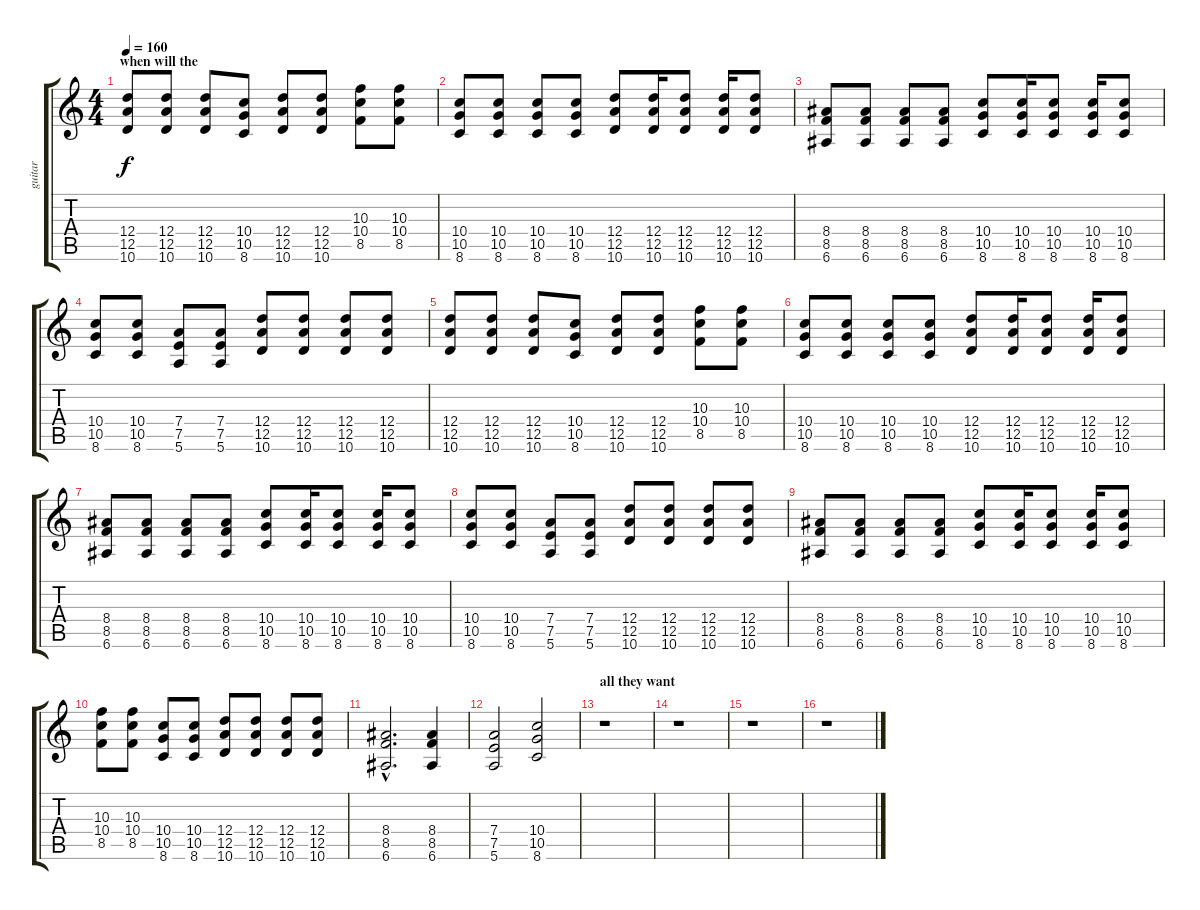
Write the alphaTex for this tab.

\track ("guitar" "guitar") {instrument distortionguitar}
\staff {score tabs}
\tuning (E4 B3 G3 D3 A2 E2) {hide}
\ts (4 4)
\section ("" "when will the")
\tempo 160
\clef g2
\ks c
(12.4 12.5 10.6).8{dy f} (12.4 12.5 10.6).8 (12.4 12.5 10.6).8 (10.4 10.5 8.6).8 (12.4 12.5 10.6).8 (12.4 12.5 10.6).8 (10.3 10.4 8.5).8 (10.3 10.4 8.5).8 |
(10.4 10.5 8.6).8 (10.4 10.5 8.6).8 (10.4 10.5 8.6).8 (10.4 10.5 8.6).8 (12.4 12.5 10.6).8 (12.4 12.5 10.6).16 (12.4 12.5 10.6).8 (12.4 12.5 10.6).16 (12.4 12.5 10.6).8 |
(8.4 8.5 6.6).8 (8.4 8.5 6.6).8 (8.4 8.5 6.6).8 (8.4 8.5 6.6).8 (10.4 10.5 8.6).8 (10.4 10.5 8.6).16 (10.4 10.5 8.6).8 (10.4 10.5 8.6).16 (10.4 10.5 8.6).8 |
(10.4 10.5 8.6).8 (10.4 10.5 8.6).8 (7.4 7.5 5.6).8 (7.4 7.5 5.6).8 (12.4 12.5 10.6).8 (12.4 12.5 10.6).8 (12.4 12.5 10.6).8 (12.4 12.5 10.6).8 |
(12.4 12.5 10.6).8 (12.4 12.5 10.6).8 (12.4 12.5 10.6).8 (10.4 10.5 8.6).8 (12.4 12.5 10.6).8 (12.4 12.5 10.6).8 (10.3 10.4 8.5).8 (10.3 10.4 8.5).8 |
(10.4 10.5 8.6).8 (10.4 10.5 8.6).8 (10.4 10.5 8.6).8 (10.4 10.5 8.6).8 (12.4 12.5 10.6).8 (12.4 12.5 10.6).16 (12.4 12.5 10.6).8 (12.4 12.5 10.6).16 (12.4 12.5 10.6).8 |
(8.4 8.5 6.6).8 (8.4 8.5 6.6).8 (8.4 8.5 6.6).8 (8.4 8.5 6.6).8 (10.4 10.5 8.6).8 (10.4 10.5 8.6).16 (10.4 10.5 8.6).8 (10.4 10.5 8.6).16 (10.4 10.5 8.6).8 |
(10.4 10.5 8.6).8 (10.4 10.5 8.6).8 (7.4 7.5 5.6).8 (7.4 7.5 5.6).8 (12.4 12.5 10.6).8 (12.4 12.5 10.6).8 (12.4 12.5 10.6).8 (12.4 12.5 10.6).8 |
(8.4 8.5 6.6).8 (8.4 8.5 6.6).8 (8.4 8.5 6.6).8 (8.4 8.5 6.6).8 (10.4 10.5 8.6).8 (10.4 10.5 8.6).16 (10.4 10.5 8.6).8 (10.4 10.5 8.6).16 (10.4 10.5 8.6).8 |
(10.3 10.4 8.5).8 (10.3 10.4 8.5).8 (10.4 10.5 8.6).8 (10.4 10.5 8.6).8 (12.4 12.5 10.6).8 (12.4 12.5 10.6).8 (12.4 12.5 10.6).8 (12.4 12.5 10.6).8 |
(8.4{hac} 8.5{hac} 6.6{hac}).2{d} (8.4 8.5 6.6).4 |
(7.4 7.5 5.6).2 (10.4 10.5 8.6).2 |
\section ("" "all they want")
r.1 |
r.1 |
r.1 |
r.1
